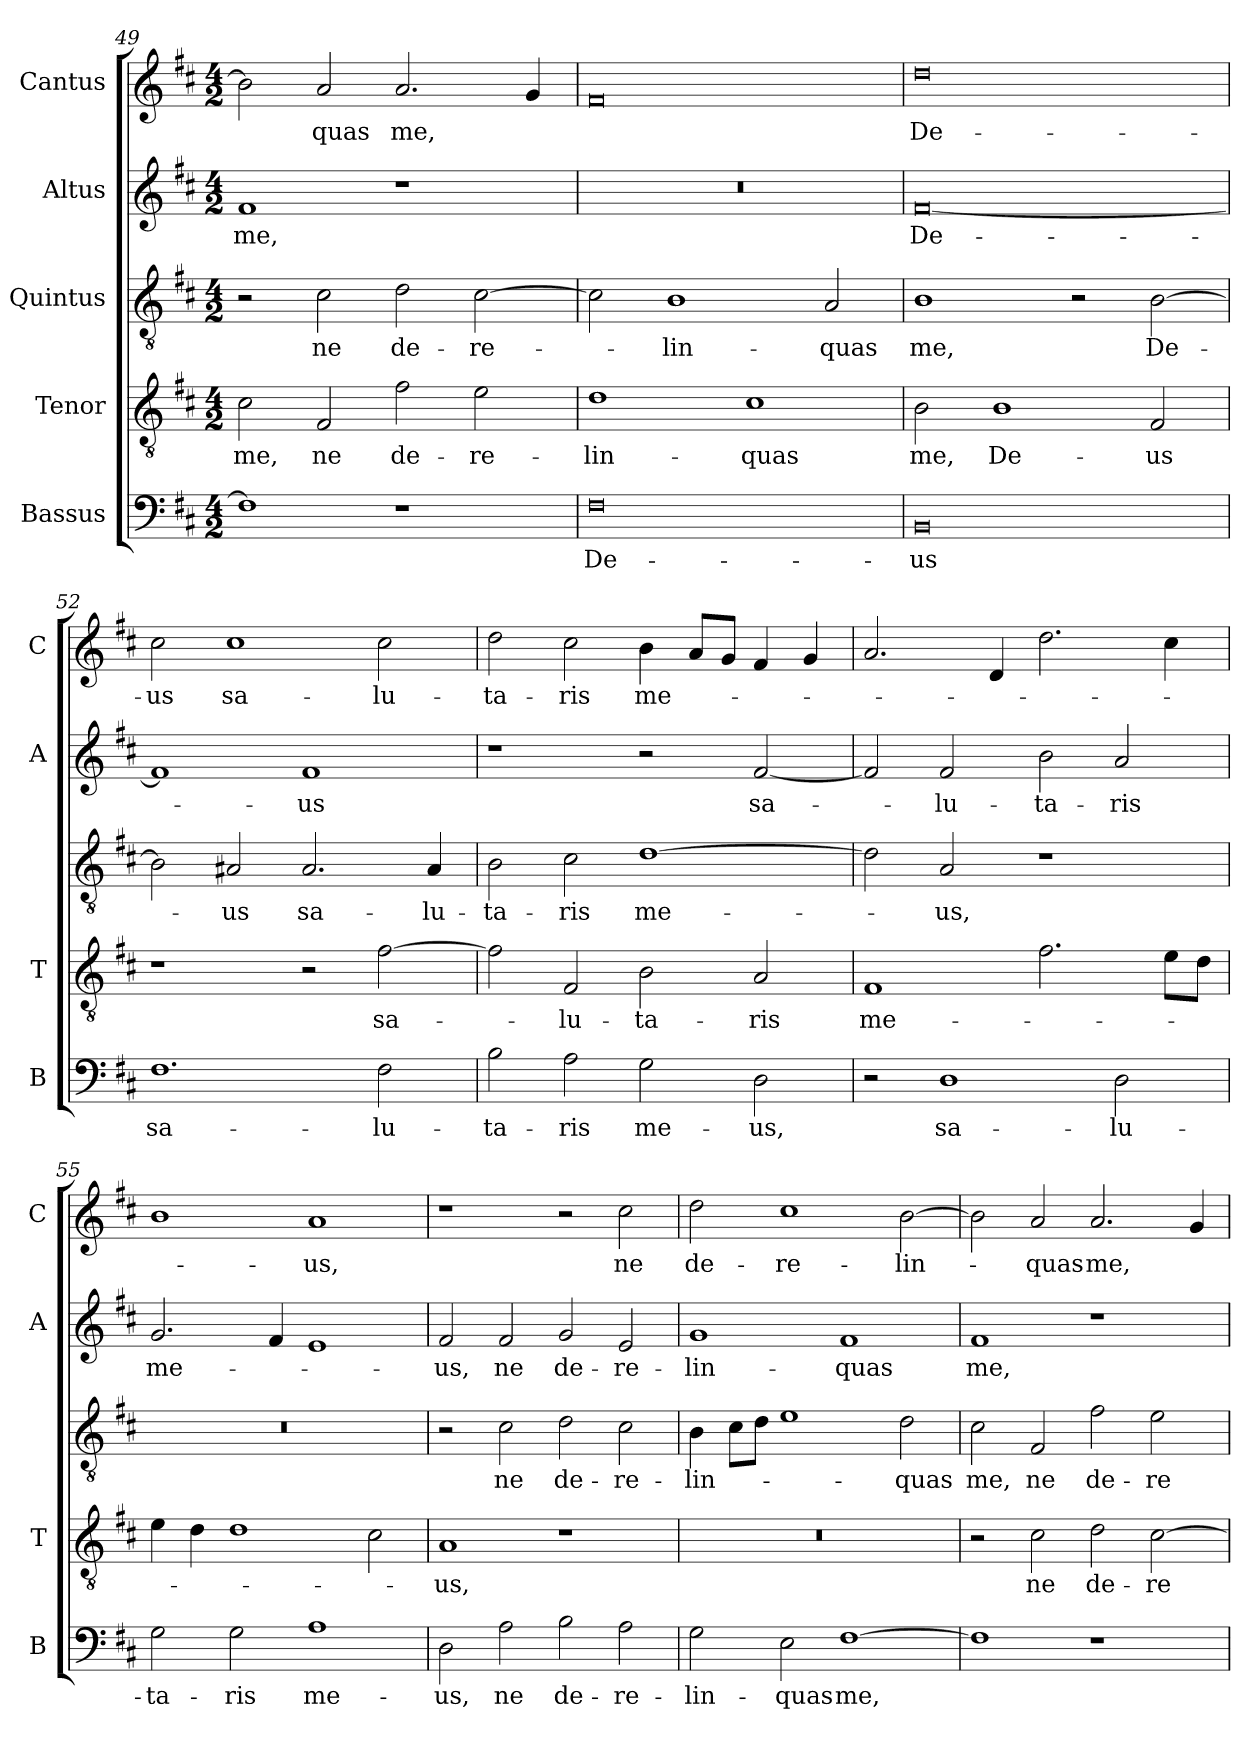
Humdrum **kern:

**kern	**text	**kern	**text	**kern	**text	**kern	**text	**kern	**text
*part5	*part5	*part4	*part4	*part3	*part3	*part2	*part2	*part1	*part1
*staff5	*staff5	*staff4	*staff4	*staff3	*staff3	*staff2	*staff2	*staff1	*staff1
*I"Bassus	*	*I"Tenor	*	*I"Quintus	*	*I"Altus	*	*I"Cantus	*
*I'B	*	*I'T	*	*	*	*I'A	*	*I'C	*
*clefF4	*	*clefGv2	*	*clefGv2	*	*clefG2	*	*clefG2	*
*k[f#c#]	*	*k[f#c#]	*	*k[f#c#]	*	*k[f#c#]	*	*k[f#c#]	*
*D:	*	*D:	*	*D:	*	*D:	*	*D:	*
*M4/2	*	*M4/2	*	*M4/2	*	*M4/2	*	*M4/2	*
=49	=49	=49	=49	=49	=49	=49	=49	=49	=49
!	!	!	!LO:LY:b	!	!	!	!LO:LY:b	!	!
1F#]	.	2c#\	me,	2r	.	1f#	me,	2b\]	.
!	!	!	!LO:LY:b	!	!LO:LY:b	!	!	!	!LO:LY:b
.	.	2F#/	ne	2c#\	ne	.	.	2a/	-quas
!	!	!	!LO:LY:b	!	!LO:LY:b	!	!	!	!LO:LY:b
1r	.	2f#\	de-	2d\	de-	1r	.	2.a/	me,
!	!	!	!LO:LY:b	!	!LO:LY:b	!	!	!	!
.	.	2e\	-re-	[2c#\	-re-	.	.	.	.
.	.	.	.	.	.	.	.	4g/	.
!!LO:LB:g=z
=50	=50	=50	=50	=50	=50	=50	=50	=50	=50
!	!LO:LY:b	!	!LO:LY:b	!	!	!	!	!	!
0F#	De-	1d	-lin-	2c#\]	.	0r	.	0f#	.
!	!	!	!	!	!LO:LY:b	!	!	!	!
.	.	.	.	1B	-lin-	.	.	.	.
!	!	!	!LO:LY:b	!	!	!	!	!	!
.	.	1c#	-quas	.	.	.	.	.	.
!	!	!	!	!	!LO:LY:b	!	!	!	!
.	.	.	.	2A/	-quas	.	.	.	.
=51	=51	=51	=51	=51	=51	=51	=51	=51	=51
!	!LO:LY:b	!	!LO:LY:b	!	!LO:LY:b	!	!LO:LY:b	!	!LO:LY:b
0BB	-us	2B\	me,	1B	me,	[0f#	De-	0dd	De-
!	!	!	!LO:LY:b	!	!	!	!	!	!
.	.	1B	De-	.	.	.	.	.	.
.	.	.	.	2r	.	.	.	.	.
!	!	!	!LO:LY:b	!	!LO:LY:b	!	!	!	!
.	.	2F#/	-us	[2B\	De-	.	.	.	.
=52	=52	=52	=52	=52	=52	=52	=52	=52	=52
!	!LO:LY:b	!	!	!	!	!	!	!	!LO:LY:b
1.F#	sa-	1r	.	2B\]	.	1f#]	.	2cc#\	-us
!	!	!	!	!	!LO:LY:b	!	!	!	!LO:LY:b
.	.	.	.	2A#X/	-us	.	.	1cc#	sa-
!	!	!	!	!	!LO:LY:b	!	!LO:LY:b	!	!
.	.	2r	.	2.A#/	sa-	1f#	-us	.	.
!	!LO:LY:b	!	!LO:LY:b	!	!	!	!	!	!LO:LY:b
2F#\	-lu-	[2f#\	sa-	.	.	.	.	2cc#\	-lu-
!	!	!	!	!	!LO:LY:b	!	!	!	!
.	.	.	.	4A#/	-lu-	.	.	.	.
=53	=53	=53	=53	=53	=53	=53	=53	=53	=53
!	!LO:LY:b	!	!	!	!LO:LY:b	!	!	!	!LO:LY:b
2B\	-ta-	2f#\]	.	2B\	-ta-	1r	.	2dd\	-ta-
!	!LO:LY:b	!	!LO:LY:b	!	!LO:LY:b	!	!	!	!LO:LY:b
2A\	-ris	2F#/	-lu-	2c#\	-ris	.	.	2cc#\	-ris
!	!LO:LY:b	!	!LO:LY:b	!	!LO:LY:b	!	!	!	!LO:LY:b
2G\	me-	2B\	-ta-	[1d	me-	2r	.	4b\	me-
.	.	.	.	.	.	.	.	8a/L	.
.	.	.	.	.	.	.	.	8g/J	.
!	!LO:LY:b	!	!LO:LY:b	!	!	!	!LO:LY:b	!	!
2D\	-us,	2A/	-ris	.	.	[2f#/	sa-	4f#/	.
.	.	.	.	.	.	.	.	4g/	.
=54	=54	=54	=54	=54	=54	=54	=54	=54	=54
!	!	!	!LO:LY:b	!	!	!	!	!	!
2r	.	1F#	me-	2d\]	.	2f#/]	.	2.a/	.
!	!LO:LY:b	!	!	!	!LO:LY:b	!	!LO:LY:b	!	!
1D	sa-	.	.	2A/	-us,	2f#/	-lu-	.	.
.	.	.	.	.	.	.	.	4d/	.
!	!	!	!	!	!	!	!LO:LY:b	!	!
.	.	2.f#\	.	1r	.	2b\	-ta-	2.dd\	.
!	!LO:LY:b	!	!	!	!	!	!LO:LY:b	!	!
2D\	-lu-	.	.	.	.	2a/	-ris	.	.
.	.	8e\L	.	.	.	.	.	4cc#\	.
.	.	8d\J	.	.	.	.	.	.	.
!!LO:PB:g=z
=55	=55	=55	=55	=55	=55	=55	=55	=55	=55
!	!LO:LY:b	!	!	!	!	!	!LO:LY:b	!	!
2G\	-ta-	4e\	.	0r	.	2.g/	me-	1b	.
.	.	4d\	.	.	.	.	.	.	.
!	!LO:LY:b	!	!	!	!	!	!	!	!
2G\	-ris	1d	.	.	.	.	.	.	.
.	.	.	.	.	.	4f#/	.	.	.
!	!LO:LY:b	!	!	!	!	!	!	!	!LO:LY:b
1A	me-	.	.	.	.	1e	.	1a	-us,
.	.	2c#\	.	.	.	.	.	.	.
=56	=56	=56	=56	=56	=56	=56	=56	=56	=56
!	!LO:LY:b	!	!LO:LY:b	!	!	!	!LO:LY:b	!	!
2D\	-us,	1A	-us,	2r	.	2f#/	-us,	1r	.
!	!LO:LY:b	!	!	!	!LO:LY:b	!	!LO:LY:b	!	!
2A\	ne	.	.	2c#\	ne	2f#/	ne	.	.
!	!LO:LY:b	!	!	!	!LO:LY:b	!	!LO:LY:b	!	!
2B\	de-	1r	.	2d\	de-	2g/	de-	2r	.
!	!LO:LY:b	!	!	!	!LO:LY:b	!	!LO:LY:b	!	!LO:LY:b
2A\	-re-	.	.	2c#\	-re-	2e/	-re-	2cc#\	ne
=57	=57	=57	=57	=57	=57	=57	=57	=57	=57
!	!LO:LY:b	!	!	!	!LO:LY:b	!	!LO:LY:b	!	!LO:LY:b
2G\	-lin-	0r	.	4B\	-lin-	1g	-lin-	2dd\	de-
.	.	.	.	8c#\L	.	.	.	.	.
.	.	.	.	8d\J	.	.	.	.	.
!	!LO:LY:b	!	!	!	!	!	!	!	!LO:LY:b
2E\	-quas	.	.	1e	.	.	.	1cc#	-re-
!	!LO:LY:b	!	!	!	!	!	!LO:LY:b	!	!
[1F#	me,	.	.	.	.	1f#	-quas	.	.
!	!	!	!	!	!LO:LY:b	!	!	!	!LO:LY:b
.	.	.	.	2d\	-quas	.	.	[2b\	-lin-
=58	=58	=58	=58	=58	=58	=58	=58	=58	=58
!	!	!	!	!	!LO:LY:b	!	!LO:LY:b	!	!
1F#]	.	2r	.	2c#\	me,	1f#	me,	2b\]	.
!	!	!	!LO:LY:b	!	!LO:LY:b	!	!	!	!LO:LY:b
.	.	2c#\	ne	2F#/	ne	.	.	2a/	-quas
!	!	!	!LO:LY:b	!	!LO:LY:b	!	!	!	!LO:LY:b
1r	.	2d\	de-	2f#\	de-	1r	.	2.a/	me,
!	!	!	!LO:LY:b	!	!LO:LY:b	!	!	!	!
.	.	[2c#\	-re-	2e\	-re-	.	.	.	.
.	.	.	.	.	.	.	.	4g/	.
=	=	=	=	=	=	=	=	=	=
*-	*-	*-	*-	*-	*-	*-	*-	*-	*-
